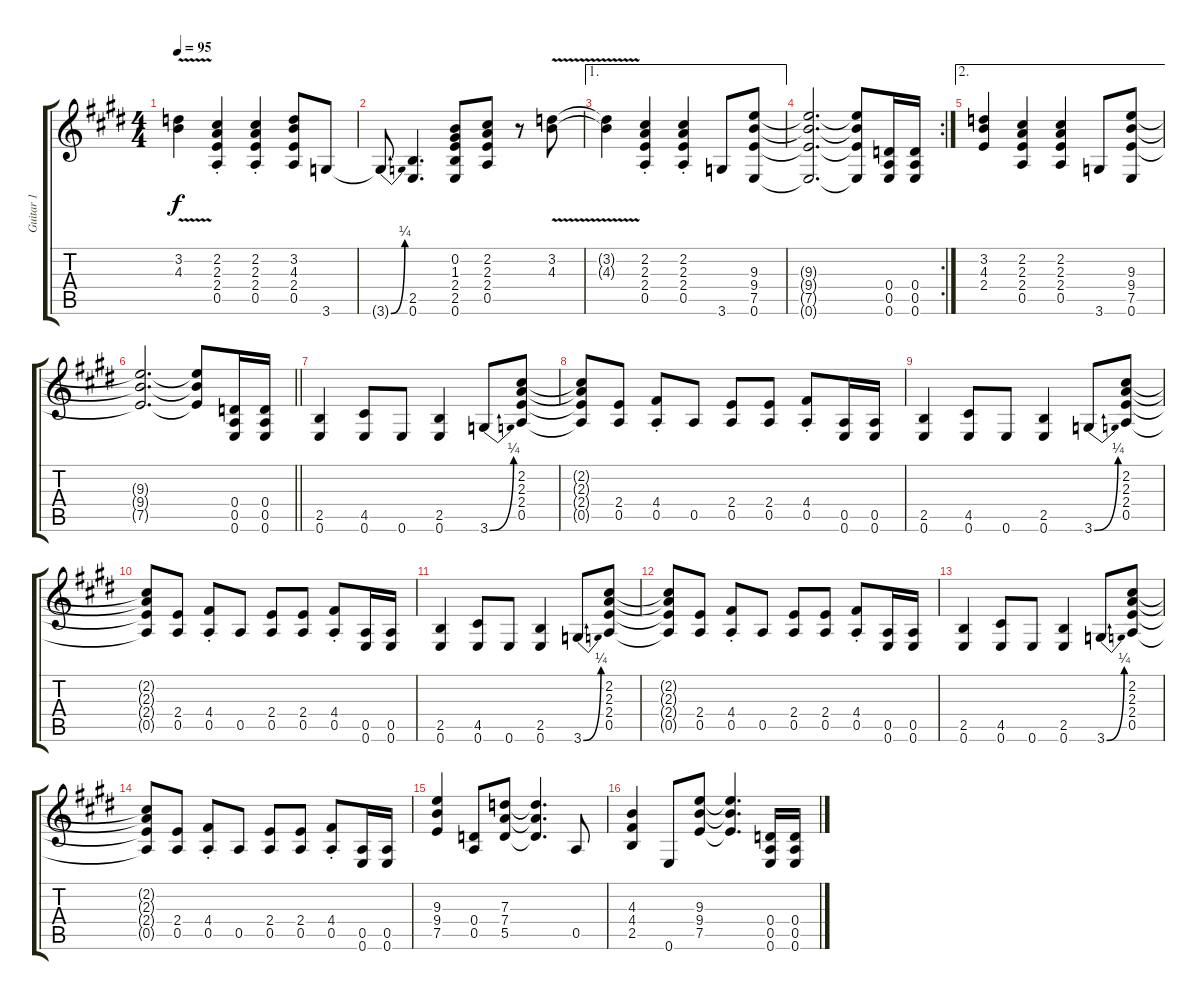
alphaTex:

\track ("Guitar 1" "Guitar 1") {instrument distortionguitar}
\staff {score tabs}
\tuning (E4 B3 G3 D3 A2 E2) {hide}
\ts (4 4)
\tempo 95
\clef g2
\ks c#minor
(3.2{v t} 4.3{v t}).4{dy f} (2.2{st} 2.3{st} 2.4{st} 0.5{st}).4 (2.2{st} 2.3{st} 2.4{st} 0.5{st}).4 (3.2 4.3 2.4 0.5).8 3.6.8 |
3.6{be (bend 0 0 60 1) t}.8 (2.5 0.6).4{d} (0.2 1.3 2.4 2.5 0.6).8 (2.2 2.3 2.4 0.5).8 r.8 (3.2{v} 4.3{v}).8 |
\ae 1
(3.2{v t} 4.3{v t}).4 (2.2{st} 2.3{st} 2.4{st} 0.5{st}).4 (2.2{st} 2.3{st} 2.4{st} 0.5{st}).4 3.6.8 (9.3 9.4 7.5 0.6).8 |
\rc 2
(9.3{t} 9.4{t} 7.5{t} 0.6{t}).2{d} (9.3{t} 9.4{t} 7.5{t} 0.6{t}).8 (0.4 0.5 0.6).16 (0.4 0.5 0.6).16 |
\ae 2
(3.2 4.3 2.4).4 (2.2 2.3 2.4 0.5).4 (2.2 2.3 2.4 0.5).4 3.6.8 (9.3 9.4 7.5 0.6).8 |
\barLineRight lightlight
(9.3{t} 9.4{t} 7.5{t}).2{d} (9.3{t} 9.4{t} 7.5{t}).8 (0.4 0.5 0.6).16 (0.4 0.5 0.6).16 |
(2.5 0.6).4 (4.5 0.6).8 0.6.8 (2.5 0.6).4 3.6{be (bend 0 0 60 1)}.8 (2.2 2.3 2.4 0.5).8 |
(2.2{t} 2.3{t} 2.4{t} 0.5{t}).8 (2.4 0.5).8 (4.4{st} 0.5{st}).8 0.5.8 (2.4 0.5).8 (2.4 0.5).8 (4.4{st} 0.5{st}).8 (0.5 0.6).16 (0.5 0.6).16 |
(2.5 0.6).4 (4.5 0.6).8 0.6.8 (2.5 0.6).4 3.6{be (bend 0 0 60 1)}.8 (2.2 2.3 2.4 0.5).8 |
(2.2{t} 2.3{t} 2.4{t} 0.5{t}).8 (2.4 0.5).8 (4.4{st} 0.5{st}).8 0.5.8 (2.4 0.5).8 (2.4 0.5).8 (4.4{st} 0.5{st}).8 (0.5 0.6).16 (0.5 0.6).16 |
(2.5 0.6).4 (4.5 0.6).8 0.6.8 (2.5 0.6).4 3.6{be (bend 0 0 60 1)}.8 (2.2 2.3 2.4 0.5).8 |
(2.2{t} 2.3{t} 2.4{t} 0.5{t}).8 (2.4 0.5).8 (4.4{st} 0.5{st}).8 0.5.8 (2.4 0.5).8 (2.4 0.5).8 (4.4{st} 0.5{st}).8 (0.5 0.6).16 (0.5 0.6).16 |
(2.5 0.6).4 (4.5 0.6).8 0.6.8 (2.5 0.6).4 3.6{be (bend 0 0 60 1)}.8 (2.2 2.3 2.4 0.5).8 |
(2.2{t} 2.3{t} 2.4{t} 0.5{t}).8 (2.4 0.5).8 (4.4{st} 0.5{st}).8 0.5.8 (2.4 0.5).8 (2.4 0.5).8 (4.4{st} 0.5{st}).8 (0.5 0.6).16 (0.5 0.6).16 |
(9.3 9.4 7.5).4 (0.4 0.5).8 (7.3 7.4 5.5).8 (7.3{t} 7.4{t} 5.5{t}).4{d} 0.5.8 |
(4.3 4.4 2.5).4 0.6.8 (9.3 9.4 7.5).8 (9.3{t} 9.4{t} 7.5{t}).4{d} (0.4 0.5 0.6).16 (0.4 0.5 0.6).16
